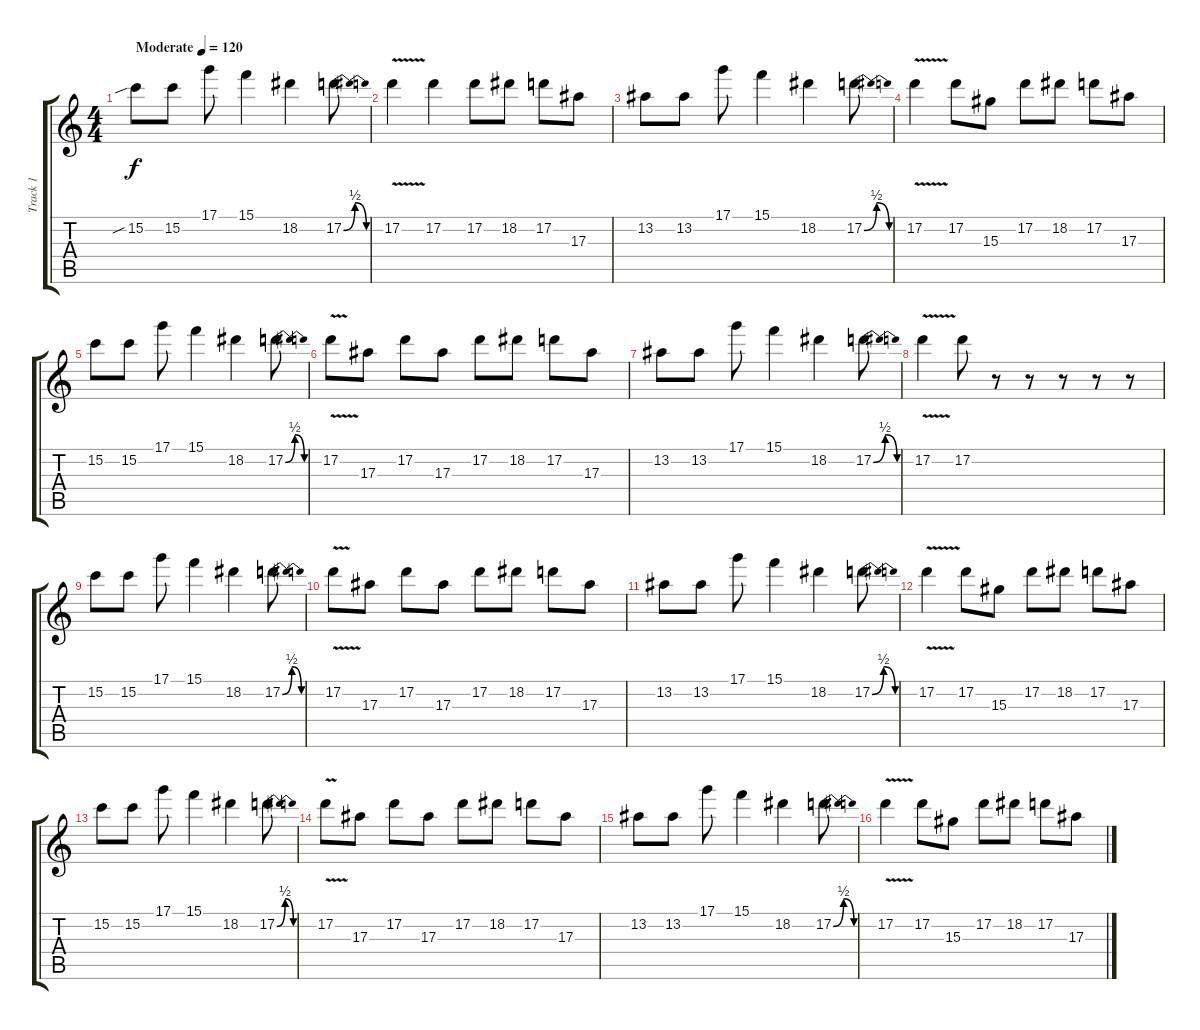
\track ("Track 1" "Track 1") {instrument distortionguitar}
\staff {score tabs}
\tuning (D4 A3 F3 C3 G2 C2) {hide}
\ts (4 4)
\tempo (120 "Moderate")
\clef g2
\ks c
15.2{sib}.8{dy f volume 8 instrument overdrivenguitar} 15.2.8 17.1.8 15.1.4 18.2.4 17.2{be (bendrelease 0 0 45 2 53 2 60 0)}.8 |
17.2{v}.4 17.2.4 17.2.8 18.2.8 17.2.8 17.3.8 |
13.2.8 13.2.8 17.1.8 15.1.4 18.2.4 17.2{be (bendrelease 0 0 45 2 53 2 60 0)}.8 |
17.2{v}.4 17.2.8 15.3.8 17.2.8 18.2.8 17.2.8 17.3.8 |
15.2.8 15.2.8 17.1.8 15.1.4 18.2.4 17.2{be (bendrelease 0 0 45 2 53 2 60 0)}.8 |
17.2{v}.8 17.3.8 17.2.8 17.3.8 17.2.8 18.2.8 17.2.8 17.3.8 |
13.2.8 13.2.8 17.1.8 15.1.4 18.2.4 17.2{be (bendrelease 0 0 45 2 53 2 60 0)}.8 |
17.2{v}.4 17.2.8 r.8 r.8 r.8 r.8 r.8 |
15.2.8{volume 16 instrument distortionguitar} 15.2.8 17.1.8 15.1.4 18.2.4 17.2{be (bendrelease 0 0 45 2 53 2 60 0)}.8 |
17.2{v}.8 17.3.8 17.2.8 17.3.8 17.2.8 18.2.8 17.2.8 17.3.8 |
13.2.8 13.2.8 17.1.8 15.1.4 18.2.4 17.2{be (bendrelease 0 0 45 2 53 2 60 0)}.8 |
17.2{v}.4 17.2.8 15.3.8 17.2.8 18.2.8 17.2.8 17.3.8 |
15.2.8 15.2.8 17.1.8 15.1.4 18.2.4 17.2{be (bendrelease 0 0 45 2 53 2 60 0)}.8 |
17.2{v}.8 17.3.8 17.2.8 17.3.8 17.2.8 18.2.8 17.2.8 17.3.8 |
13.2.8 13.2.8 17.1.8 15.1.4 18.2.4 17.2{be (bendrelease 0 0 45 2 53 2 60 0)}.8 |
17.2{v}.4 17.2.8 15.3.8 17.2.8 18.2.8 17.2.8 17.3.8
